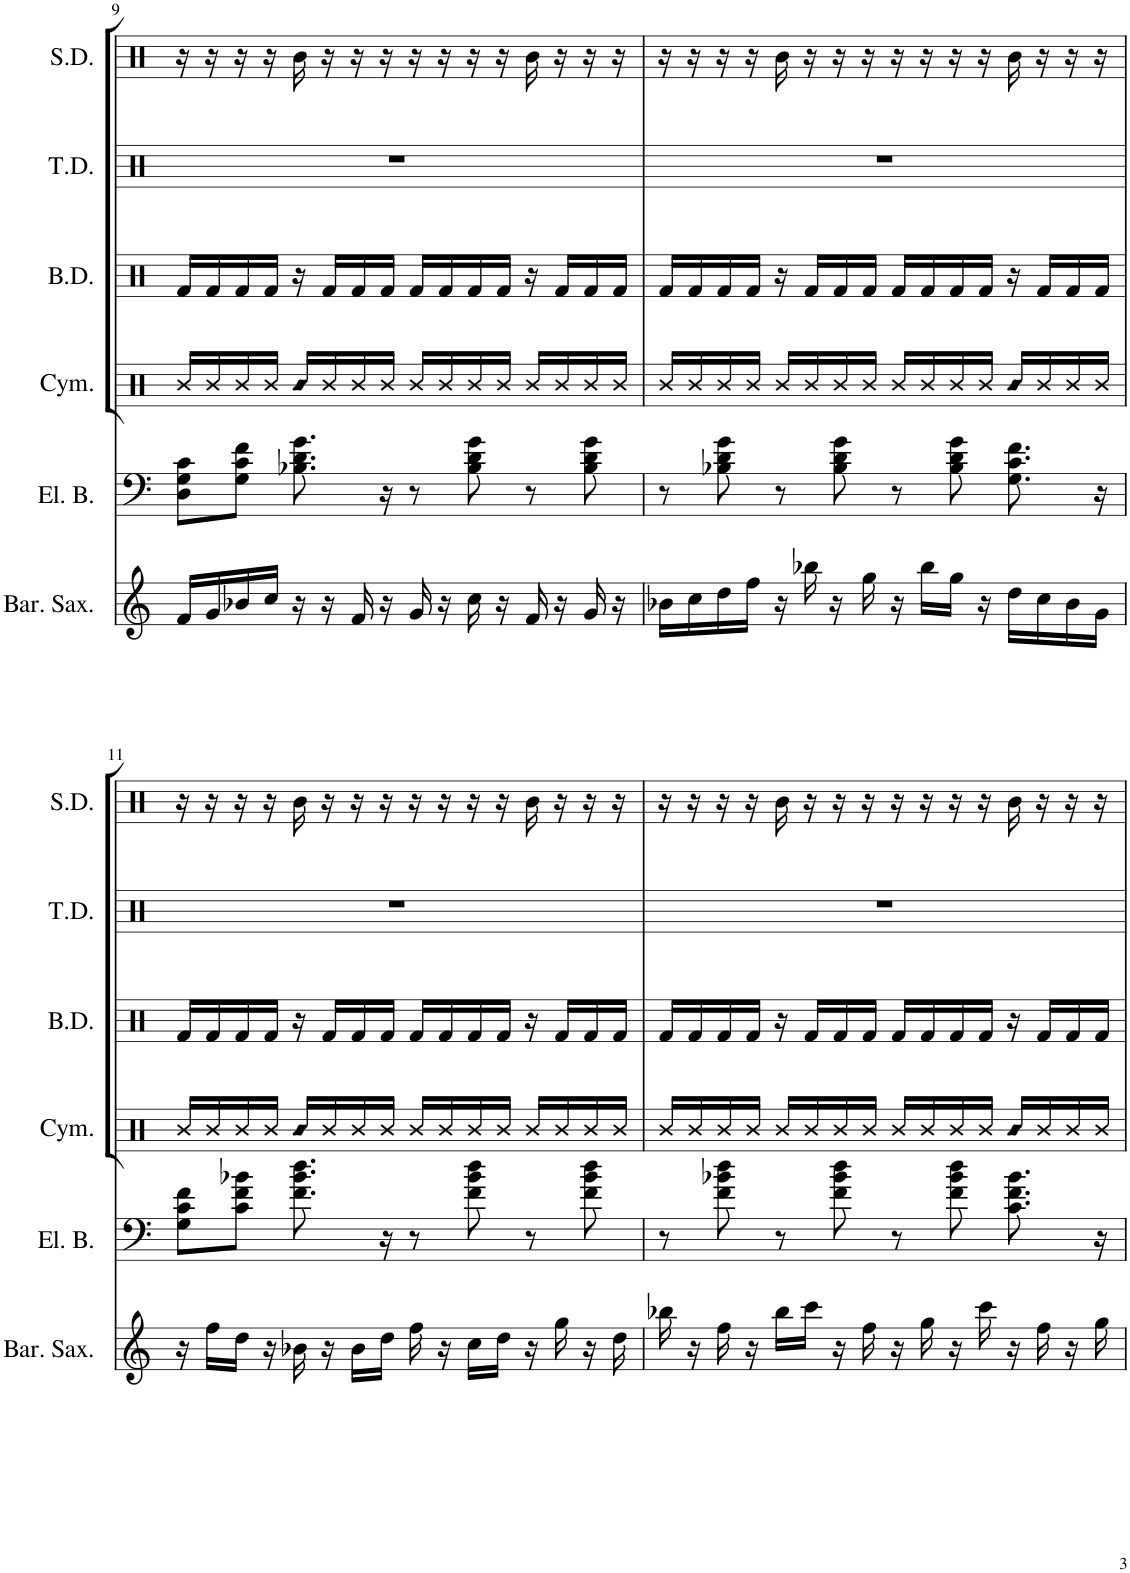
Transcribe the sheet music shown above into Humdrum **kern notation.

**kern	**kern	**kern	**kern	**kern	**kern
*part6	*part5	*part4	*part3	*part2	*part1
*staff6	*staff5	*staff4	*staff3	*staff2	*staff1
*I"Baritone Saxophone	*I"Electric Bass	*I"Cymbals	*I"Bass Drums	*I"Tenor Drums	*I"Snare Drum
*I'Bar. Sax.	*I'El. B.	*I'Cym.	*I'B.D.	*I'T.D.	*I'S.D.
!!LO:PB:g=z
*clefG2	*clefF4	*clefX	*clefX	*clefX	*clefX
*Trd12c21	*Trd7c12	*	*	*	*
*k[]	*k[]	*k[]	*k[]	*k[]	*k[]
*M4/4	*M4/4	*M4/4	*M4/4	*M4/4	*M4/4
=9	=9	=9	=9	=9	=9
16f/LL	8D\ 8G\ 8c\L	16R/LL	16Rf/LL	1r	16r
16g/	.	16R/	16Rf/	.	16r
16b-X/	8G\ 8c\ 8f\J	16R/	16Rf/	.	16r
16cc/JJ	.	16R/JJ	16Rf/JJ	.	16r
!	!	!LO:N:head=diamond	!	!	!
16r	8.B-X\ 8.d\ 8.g\	16R/LL	16r	.	16R\
16r	.	16R/	16Rf/LL	.	16r
16f/	.	16R/	16Rf/	.	16r
16r	16r	16R/JJ	16Rf/JJ	.	16r
16g/	8r	16R/LL	16Rf/LL	.	16r
16r	.	16R/	16Rf/	.	16r
16cc\	8B-\ 8d\ 8g\	16R/	16Rf/	.	16r
16r	.	16R/JJ	16Rf/JJ	.	16r
16f/	8r	16R/LL	16r	.	16R\
16r	.	16R/	16Rf/LL	.	16r
16g/	8B-\ 8d\ 8g\	16R/	16Rf/	.	16r
16r	.	16R/JJ	16Rf/JJ	.	16r
=10	=10	=10	=10	=10	=10
16b-X\LL	8r	16R/LL	16Rf/LL	1r	16r
16cc\	.	16R/	16Rf/	.	16r
16dd\	8B-X\ 8d\ 8g\	16R/	16Rf/	.	16r
16ff\JJ	.	16R/JJ	16Rf/JJ	.	16r
16r	8r	16R/LL	16r	.	16R\
16bb-X\	.	16R/	16Rf/LL	.	16r
16r	8B-\ 8d\ 8g\	16R/	16Rf/	.	16r
16gg\	.	16R/JJ	16Rf/JJ	.	16r
16r	8r	16R/LL	16Rf/LL	.	16r
16bb-\LL	.	16R/	16Rf/	.	16r
16gg\JJ	8B-\ 8d\ 8g\	16R/	16Rf/	.	16r
16r	.	16R/JJ	16Rf/JJ	.	16r
!	!	!LO:N:head=diamond	!	!	!
16dd\LL	8.G\ 8.c\ 8.f\	16R/LL	16r	.	16R\
16cc\	.	16R/	16Rf/LL	.	16r
16b-\	.	16R/	16Rf/	.	16r
16g\JJ	16r	16R/JJ	16Rf/JJ	.	16r
!!LO:LB:g=z
=11	=11	=11	=11	=11	=11
16r	8G\ 8c\ 8f\L	16R/LL	16Rf/LL	1r	16r
16ff\LL	.	16R/	16Rf/	.	16r
16dd\JJ	8c\ 8f\ 8b-X\J	16R/	16Rf/	.	16r
16r	.	16R/JJ	16Rf/JJ	.	16r
!	!	!LO:N:head=diamond	!	!	!
16b-X\	8.f\ 8.b-\ 8.dd\	16R/LL	16r	.	16R\
16r	.	16R/	16Rf/LL	.	16r
16b-\LL	.	16R/	16Rf/	.	16r
16dd\JJ	16r	16R/JJ	16Rf/JJ	.	16r
16ff\	8r	16R/LL	16Rf/LL	.	16r
16r	.	16R/	16Rf/	.	16r
16cc\LL	8f\ 8b-\ 8dd\	16R/	16Rf/	.	16r
16dd\JJ	.	16R/JJ	16Rf/JJ	.	16r
16r	8r	16R/LL	16r	.	16R\
16gg\	.	16R/	16Rf/LL	.	16r
16r	8f\ 8b-\ 8dd\	16R/	16Rf/	.	16r
16dd\	.	16R/JJ	16Rf/JJ	.	16r
=12	=12	=12	=12	=12	=12
16bb-X\	8r	16R/LL	16Rf/LL	1r	16r
16r	.	16R/	16Rf/	.	16r
16ff\	8f\ 8b-X\ 8dd\	16R/	16Rf/	.	16r
16r	.	16R/JJ	16Rf/JJ	.	16r
16bb-\LL	8r	16R/LL	16r	.	16R\
16ccc\JJ	.	16R/	16Rf/LL	.	16r
16r	8f\ 8b-\ 8dd\	16R/	16Rf/	.	16r
16ff\	.	16R/JJ	16Rf/JJ	.	16r
16r	8r	16R/LL	16Rf/LL	.	16r
16gg\	.	16R/	16Rf/	.	16r
16r	8f\ 8b-\ 8dd\	16R/	16Rf/	.	16r
16ccc\	.	16R/JJ	16Rf/JJ	.	16r
!	!	!LO:N:head=diamond	!	!	!
16r	8.c\ 8.f\ 8.b-\	16R/LL	16r	.	16R\
16ff\	.	16R/	16Rf/LL	.	16r
16r	.	16R/	16Rf/	.	16r
16gg\	16r	16R/JJ	16Rf/JJ	.	16r
=	=	=	=	=	=
*-	*-	*-	*-	*-	*-
